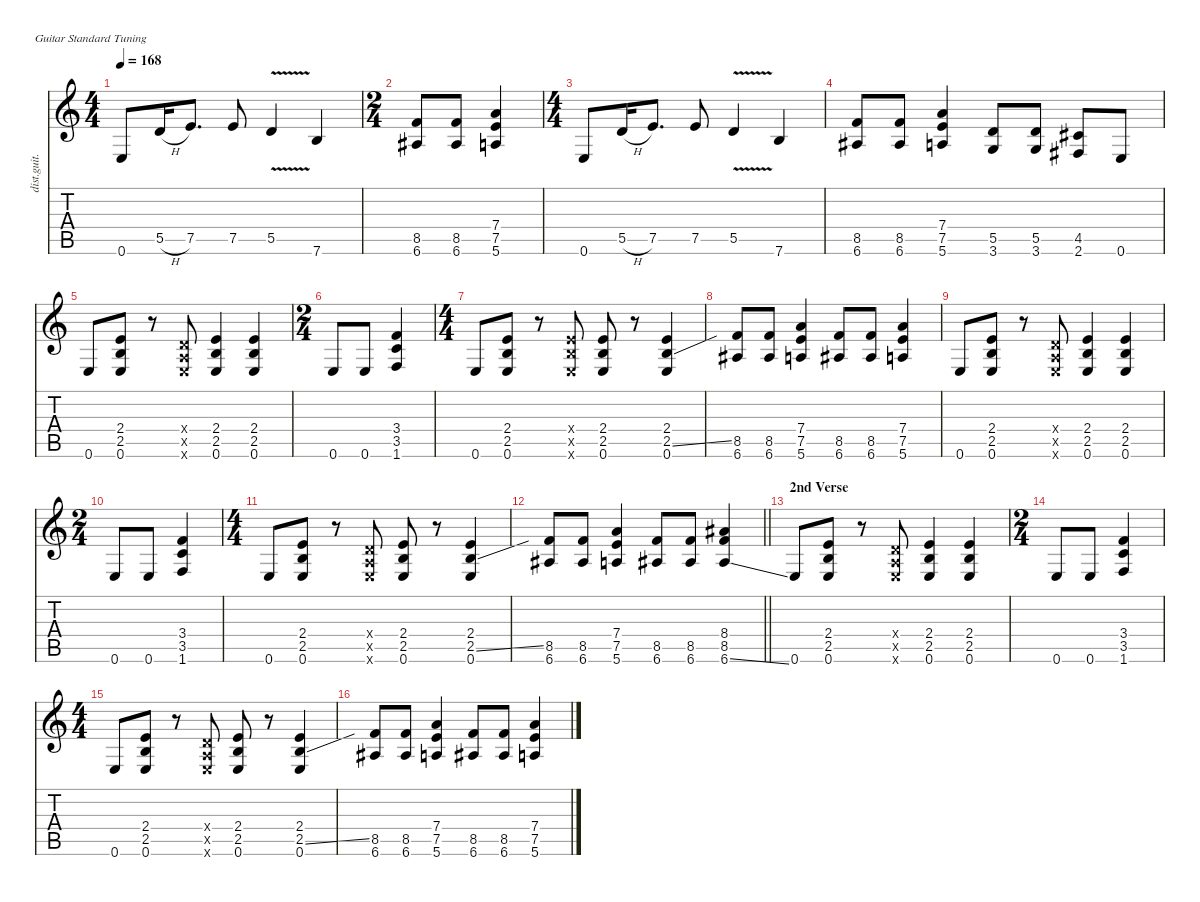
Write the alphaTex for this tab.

\defaultSystemsLayout 4
\hideDynamics
\bracketExtendMode nobrackets
\otherSystemsTrackNameOrientation horizontal
\track ("Guitar V Distortion" "dist.guit.") {instrument distortionguitar}
\staff {score tabs}
\tuning (E4 B3 G3 D3 A2 E2)
\ts (4 4)
\tempo 168
\clef g2
\ks c
0.6.8{dy f} 5.5{h}.16 7.5.8{d} 7.5.8 5.5{v}.4 7.6.4 |
\ts (2 4)
\beaming (8 2 2)
(8.5 6.6{acc #}).8 (8.5 6.6{acc #}).8 (7.4 7.5 5.6).4 |
\ts (4 4)
\beaming (8 2 2 2 2)
0.6.8 5.5{h}.16 7.5.8{d} 7.5.8 5.5{v}.4 7.6.4 |
(8.5 6.6{acc #}).8 (8.5 6.6{acc #}).8 (7.4 7.5 5.6).4 (5.5 3.6).8 (5.5 3.6).8 (4.5{acc #} 2.6{acc #}).8 0.6.8 |
0.6.8 (2.4 2.5 0.6).8 r.8 (0.4{x} 0.5{x} 0.6{x}).8 (2.4 2.5 0.6).4 (2.4 2.5 0.6).4 |
\ts (2 4)
\beaming (8 2 2)
0.6.8 0.6.8 (3.4 3.5 1.6).4 |
\ts (4 4)
\beaming (8 2 2 2 2)
0.6.8 (2.4 2.5 0.6).8 r.8 (2.4{x} 2.5{x} 0.6{x}).8 (2.4 2.5 0.6).8 r.8 (2.4 2.5{ss} 0.6).4 |
(8.5 6.6{acc #}).8 (8.5 6.6{acc #}).8 (7.4 7.5 5.6).4 (8.5 6.6{acc #}).8 (8.5 6.6{acc #}).8 (7.4 7.5 5.6).4 |
0.6.8 (2.4 2.5 0.6).8 r.8 (0.4{x} 0.5{x} 0.6{x}).8 (2.4 2.5 0.6).4 (2.4 2.5 0.6).4 |
\ts (2 4)
\beaming (8 2 2)
0.6.8 0.6.8 (3.4 3.5 1.6).4 |
\ts (4 4)
\beaming (8 2 2 2 2)
0.6.8 (2.4 2.5 0.6).8 r.8 (0.4{x} 0.5{x} 0.6{x}).8 (2.4 2.5 0.6).8 r.8 (2.4 2.5{ss} 0.6).4 |
\barLineRight lightlight
(8.5 6.6{acc #}).8 (8.5 6.6{acc #}).8 (7.4 7.5 5.6).4 (8.5 6.6{acc #}).8 (8.5 6.6{acc #}).8 (8.4{acc #} 8.5 6.6{ss acc #}).4 |
\section ("" "2nd Verse")
0.6.8 (2.4 2.5 0.6).8 r.8 (0.4{x} 0.5{x} 0.6{x}).8 (2.4 2.5 0.6).4 (2.4 2.5 0.6).4 |
\ts (2 4)
\beaming (8 2 2)
0.6.8 0.6.8 (3.4 3.5 1.6).4 |
\ts (4 4)
\beaming (8 2 2 2 2)
0.6.8 (2.4 2.5 0.6).8 r.8 (0.4{x} 0.5{x} 0.6{x}).8 (2.4 2.5 0.6).8 r.8 (2.4 2.5{ss} 0.6).4 |
(8.5 6.6{acc #}).8 (8.5 6.6{acc #}).8 (7.4 7.5 5.6).4 (8.5 6.6{acc #}).8 (8.5 6.6{acc #}).8 (7.4 7.5 5.6).4
